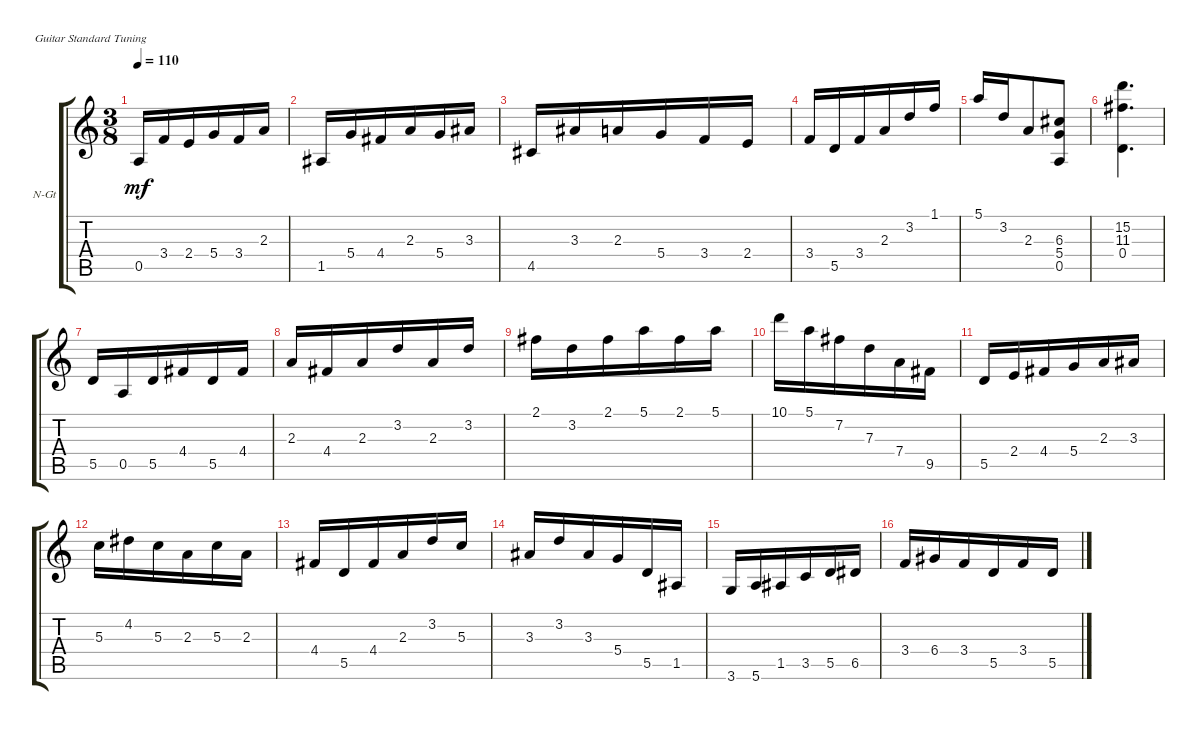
\defaultSystemsLayout 4
\bracketExtendMode groupsimilarinstruments
\firstSystemTrackNameOrientation horizontal
\otherSystemsTrackNameOrientation horizontal
\track ("Nylon Guitar" "N-Gt") {instrument acousticguitarnylon}
\staff {score tabs}
\tuning (E4 B3 G3 D3 A2 E2)
\ts (3 8)
\tempo 110
\clef g2
\ks c
0.5.16{dy mf} 3.4.16 2.4.16 5.4.16 3.4.16 2.3.16 |
1.5.16 5.4.16 4.4.16 2.3.16 5.4.16 3.3.16 |
4.5.16 3.3.16 2.3.16 5.4.16 3.4.16 2.4.16 |
3.4.16 5.5.16 3.4.16 2.3.16 3.2.16 1.1.16 |
5.1.16 3.2.16 2.3.8 (0.5 6.3 5.4).8 |
(0.4 11.3 15.2).4{d} |
5.5.16 0.5.16 5.5.16 4.4.16 5.5.16 4.4.16 |
2.3.16 4.4.16 2.3.16 3.2.16 2.3.16 3.2.16 |
2.1.16 3.2.16 2.1.16 5.1.16 2.1.16 5.1.16 |
10.1.16 5.1.16 7.2.16 7.3.16 7.4.16 9.5.16 |
5.5.16 2.4.16 4.4.16 5.4.16 2.3.16 3.3.16 |
5.3.16 4.2.16 5.3.16 2.3.16 5.3.16 2.3.16 |
4.4.16 5.5.16 4.4.16 2.3.16 3.2.16 5.3.16 |
3.3.16 3.2.16 3.3.16 5.4.16 5.5.16 1.5.16 |
3.6.16 5.6.16 1.5.16 3.5.16 5.5.16 6.5.16 |
3.4.16 6.4.16 3.4.16 5.5.16 3.4.16 5.5.16
